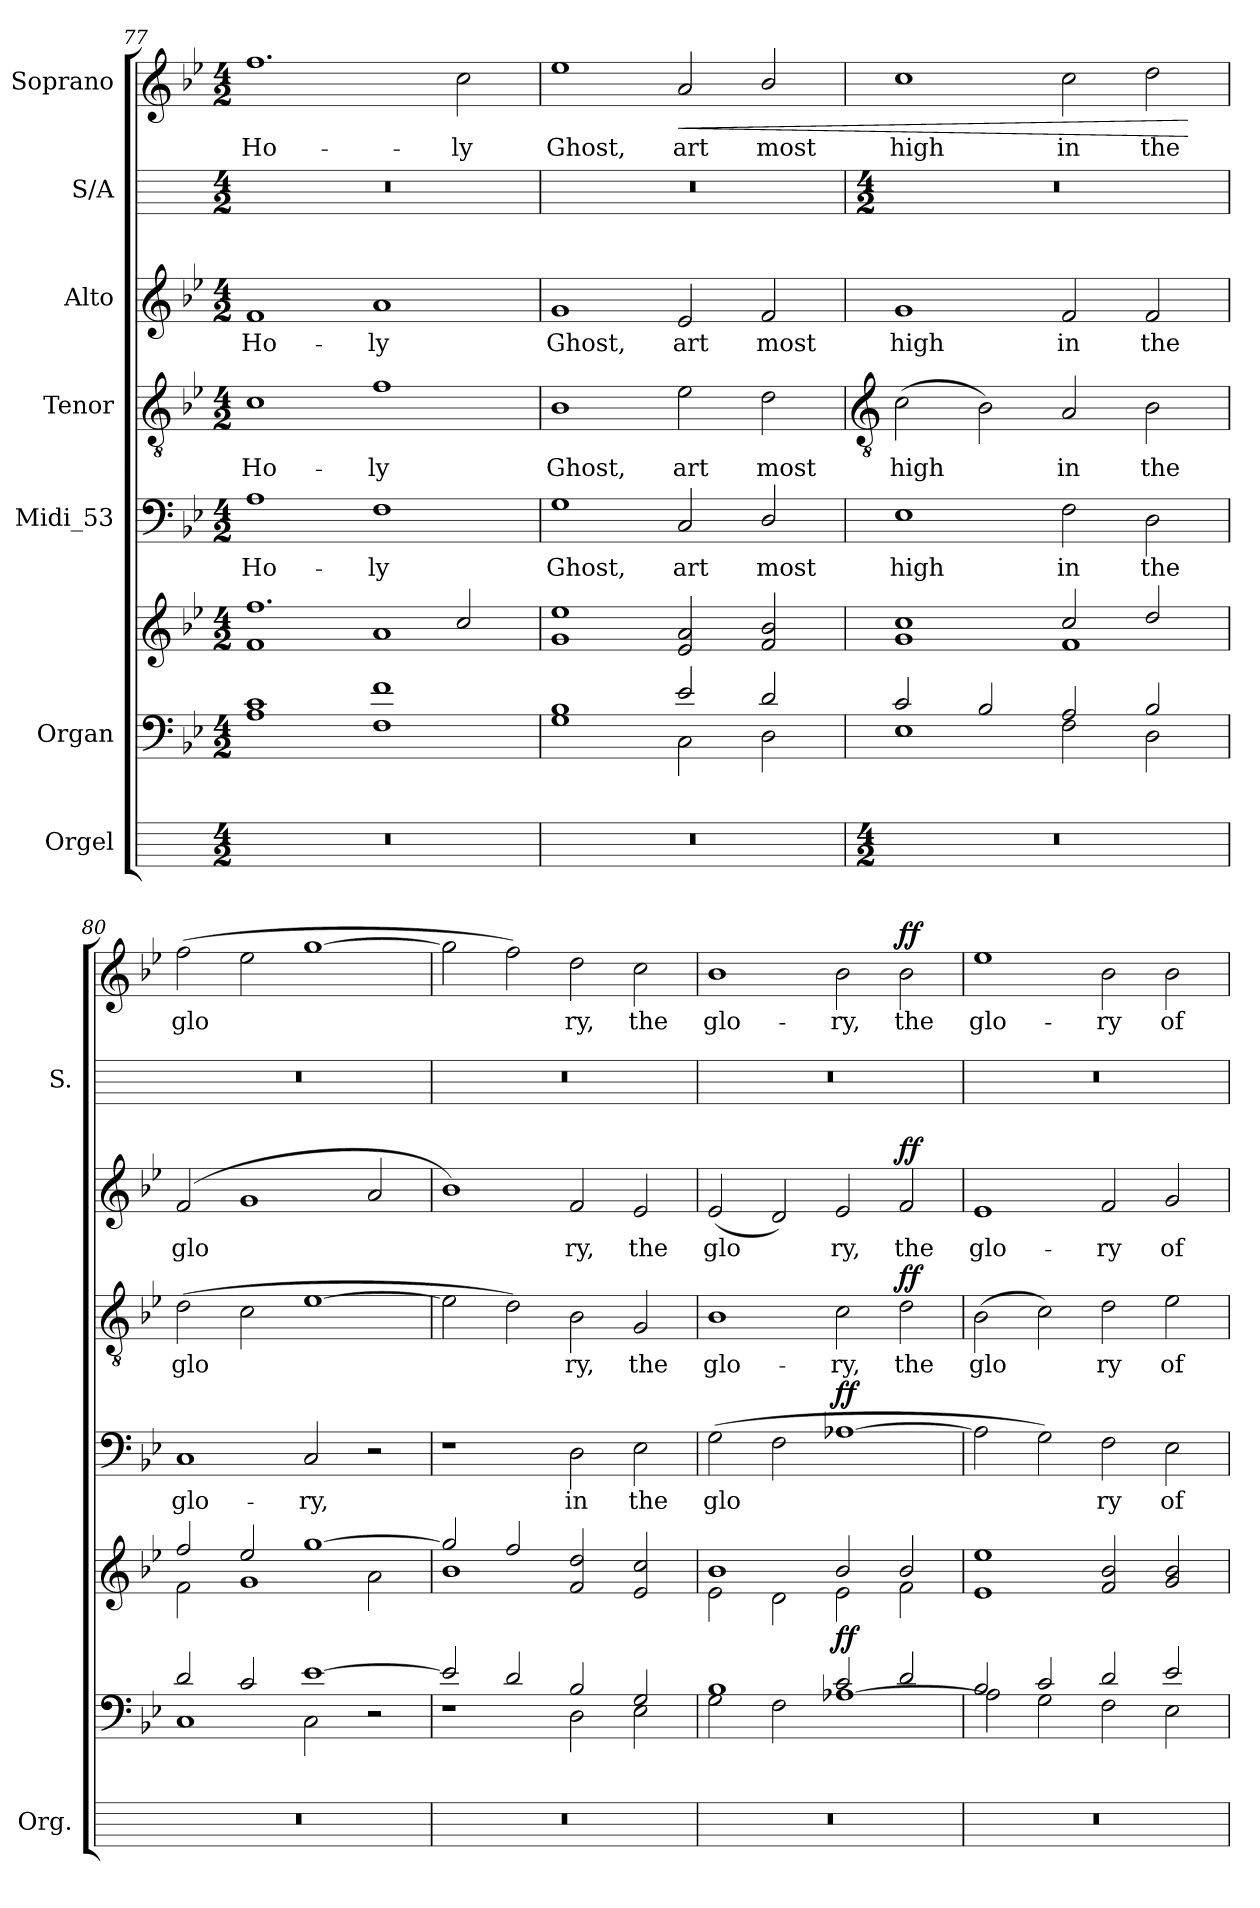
**kern	**kern	**kern	**dynam	**kern	**text	**dynam	**kern	**text	**dynam	**kern	**text	**dynam	**kern	**kern	**text	**dynam
*part7	*part6	*part6	*part6	*part5	*part5	*part5	*part4	*part4	*part4	*part3	*part3	*part3	*part2	*part1	*part1	*part1
*staff8	*staff7	*staff6	*staff6/7	*staff5	*staff5	*staff5	*staff4	*staff4	*staff4	*staff3	*staff3	*staff3	*staff2	*staff1	*staff1	*staff1
*I"Orgel	*I"Organ	*	*	*I"Midi_53	*	*	*I"Tenor	*	*	*I"Alto	*	*	*I"S/A	*I"Soprano	*	*
*I'Org.	*	*	*	*	*	*	*	*	*	*	*	*	*I'S.	*	*	*
*	*clefF4	*clefG2	*	*clefF4	*	*	*clefGv2	*	*	*clefG2	*	*	*	*clefG2	*	*
*	*k[b-e-]	*k[b-e-]	*	*k[b-e-]	*	*	*k[b-e-]	*	*	*k[b-e-]	*	*	*	*k[b-e-]	*	*
*	*B-:	*B-:	*	*B-:	*	*	*B-:	*	*	*B-:	*	*	*	*B-:	*	*
*M4/2	*M4/2	*M4/2	*	*M4/2	*	*	*M4/2	*	*	*M4/2	*	*	*M4/2	*M4/2	*	*
=77	=77	=77	=77	=77	=77	=77	=77	=77	=77	=77	=77	=77	=77	=77	=77	=77
*	*^	*^	*	*	*	*	*	*	*	*	*	*	*	*	*	*
*	*	*^	*	*	*	*	*	*	*	*	*	*	*	*	*	*	*	*
!	!	!	!	!	!	!	!	!LO:LY:b	!	!	!LO:LY:b	!	!	!LO:LY:b	!	!	!	!LO:LY:b	!
0r	1c/	0ryy	1A\	1.ff/	1f\	.	1A	Ho-	.	1c	Ho-	.	1f	Ho-	.	0r	1.ff	Ho-	.
!	!	!	!	!	!	!	!	!LO:LY:b	!	!	!LO:LY:b	!	!	!LO:LY:b	!	!	!	!	!
.	1f/	.	1F\	.	1a\	.	1F	-ly	.	1f	-ly	.	1a	-ly	.	.	.	.	.
!	!	!	!	!	!	!	!	!	!	!	!	!	!	!	!	!	!	!LO:LY:b	!
.	.	.	.	2cc/	.	.	.	.	.	.	.	.	.	.	.	.	2cc	-ly	.
=78	=78	=78	=78	=78	=78	=78	=78	=78	=78	=78	=78	=78	=78	=78	=78	=78	=78	=78	=78
!	!	!	!	!	!	!	!	!LO:LY:b	!	!	!LO:LY:b	!	!	!LO:LY:b	!	!	!	!LO:LY:b	!
0r	1B-/	0ryy	1G\	1ee-/	1g\	.	1G	Ghost,	.	1B-	Ghost,	.	1g	Ghost,	.	0r	1ee-	Ghost,	.
!	!	!	!	!	!	!	!	!LO:LY:b	!	!	!LO:LY:b	!	!	!LO:LY:b	!	!	!	!LO:LY:b	!LO:HP:b
.	2e-/	.	2C\	2e-/ 2a/	1ryy	.	2C	art	.	2e-	art	.	2e-	art	.	.	2a	art	<
!	!	!	!	!	!	!	!	!LO:LY:b	!	!	!LO:LY:b	!	!	!LO:LY:b	!	!	!	!LO:LY:b	!
.	2d/	.	2D\	2f/ 2b-/	.	.	2D/	most	.	2d	most	.	2f	most	.	.	2b-/	most	.
!!LO:LB:g=z
=79	=79	=79	=79	=79	=79	=79	=79	=79	=79	=79	=79	=79	=79	=79	=79	=79	=79	=79	=79
*	*	*	*	*	*	*	*	*	*	*clefGv2	*	*	*	*	*	*	*	*	*
*M4/2	*	*	*	*	*	*	*	*	*	*	*	*	*	*	*	*M4/2	*	*	*
!	!	!	!	!	!	!	!	!LO:LY:b	!	!	!LO:LY:b	!	!	!LO:LY:b	!	!	!	!LO:LY:b	!
0r	2c/	0ryy	1E-\	1cc/	1g\	.	1E-	high	.	(>2c	high	.	1g	high	.	0r	1cc	high	.
.	2B-/	.	.	.	.	.	.	.	.	2B-)	.	.	.	.	.	.	.	.	.
!	!	!	!	!	!	!	!	!LO:LY:b	!	!	!LO:LY:b	!	!	!LO:LY:b	!	!	!	!LO:LY:b	!
.	2A/	.	2F\	2cc/	1f\	.	2F	in	.	2A	in	.	2f	in	.	.	2cc	in	.
!	!	!	!	!	!	!	!	!LO:LY:b	!	!	!LO:LY:b	!	!	!LO:LY:b	!	!	!	!LO:LY:b	!
.	2B-/	.	2D\	2dd/	.	.	2D	the	.	2B-	the	.	2f	the	.	.	2dd	the	.
*	*v	*v	*v	*	*	*	*	*	*	*	*	*	*	*	*	*	*	*	*
*	*	*v	*v	*	*	*	*	*	*	*	*	*	*	*	*	*	*
.	.	.	.	.	.	.	.	.	.	.	.	.	.	.	.	[
=80	=80	=80	=80	=80	=80	=80	=80	=80	=80	=80	=80	=80	=80	=80	=80	=80
*	*^	*^	*	*	*	*	*	*	*	*	*	*	*	*	*	*
*	*	*^	*	*	*	*	*	*	*	*	*	*	*	*	*	*	*	*
!	!	!	!	!	!	!	!	!LO:LY:b	!	!	!LO:LY:b	!	!	!LO:LY:b	!	!	!	!LO:LY:b	!
0r	2d/	0ryy	1C\	2ff/	2f\	.	1C	glo-	.	(>2d	glo	.	(<2f	glo	.	0r	(>2ff	glo	.
.	2c/	.	.	2ee-/	1g\	.	.	.	.	2c	.	.	1g	.	.	.	2ee-	.	.
!	!	!	!	!	!	!	!	!LO:LY:b	!	!	!	!	!	!	!	!	!	!	!
.	[1e-/	.	2C\	[1gg/	.	.	2C	-ry,	.	[1e-	.	.	.	.	.	.	[1gg	.	.
.	.	.	2r	.	2a\	.	2r	.	.	.	.	.	2a	.	.	.	.	.	.
=81	=81	=81	=81	=81	=81	=81	=81	=81	=81	=81	=81	=81	=81	=81	=81	=81	=81	=81	=81
0r	2e-/]	0ryy	1r	2gg/]	1b-\	.	1r	.	.	2e-]	.	.	1b-)	.	.	0r	2gg]	.	.
.	2d/	.	.	2ff/	.	.	.	.	.	2d)	.	.	.	.	.	.	2ff)	.	.
!	!	!	!	!	!	!	!	!LO:LY:b	!	!	!LO:LY:b	!	!	!LO:LY:b	!	!	!	!LO:LY:b	!
.	2B-/	.	2D\	2f/ 2dd/	1ryy	.	2D	in	.	2B-	ry,	.	2f	ry,	.	.	2dd	ry,	.
!	!	!	!	!	!	!	!	!LO:LY:b	!	!	!LO:LY:b	!	!	!LO:LY:b	!	!	!	!LO:LY:b	!
.	2G/	.	2E-\	2e-/ 2cc/	.	.	2E-	the	.	2G	the	.	2e-	the	.	.	2cc	the	.
=82	=82	=82	=82	=82	=82	=82	=82	=82	=82	=82	=82	=82	=82	=82	=82	=82	=82	=82	=82
!	!	!	!	!	!	!	!	!LO:LY:b	!	!	!LO:LY:b	!	!	!LO:LY:b	!	!	!	!LO:LY:b	!
0r	1B-/	0ryy	2G\	1b-/	2e-\	.	(>2G	glo	.	1B-	glo-	.	(<2e-	glo	.	0r	1b-	glo-	.
.	.	.	2F\	.	2d\	.	2F	.	.	.	.	.	2d)	.	.	.	.	.	.
!	!	!	!	!	!	!LO:DY:b	!	!	!LO:DY:b	!	!LO:LY:b	!	!	!LO:LY:b	!	!	!	!LO:LY:b	!
.	2c/	.	[1A-X\	2b-/	2e-\	ff	[1A-X	.	ff	2c	-ry,	.	2e-	ry,	.	.	2b-	-ry,	.
!	!	!	!	!	!	!	!	!	!	!	!LO:LY:b	!LO:DY:a	!	!LO:LY:b	!LO:DY:a	!	!	!LO:LY:b	!LO:DY:a
.	2d/	.	.	2b-/	2f\	.	.	.	.	2d	the	ff	2f	the	ff	.	2b-	the	ff
=83	=83	=83	=83	=83	=83	=83	=83	=83	=83	=83	=83	=83	=83	=83	=83	=83	=83	=83	=83
!	!	!	!	!	!	!	!	!	!	!	!LO:LY:b	!	!	!LO:LY:b	!	!	!	!LO:LY:b	!
0r	2B-/	0ryy	2A-\]	1ee-/	1e-\	.	2A-]	.	.	(>2B-	glo	.	1e-	glo-	.	0r	1ee-	glo-	.
.	2c/	.	2G\	.	.	.	2G)	.	.	2c)	.	.	.	.	.	.	.	.	.
!	!	!	!	!	!	!	!	!LO:LY:b	!	!	!LO:LY:b	!	!	!LO:LY:b	!	!	!	!LO:LY:b	!
.	2d/	.	2F\	2f/ 2b-/	1ryy	.	2F	ry	.	2d	ry	.	2f	-ry	.	.	2b-	-ry	.
!	!	!	!	!	!	!	!	!LO:LY:b	!	!	!LO:LY:b	!	!	!LO:LY:b	!	!	!	!LO:LY:b	!
.	2e-/	.	2E-\	2g/ 2b-/	.	.	2E-	of	.	2e-	of	.	2g	of	.	.	2b-	of	.
*	*v	*v	*v	*	*	*	*	*	*	*	*	*	*	*	*	*	*	*	*
*	*	*v	*v	*	*	*	*	*	*	*	*	*	*	*	*	*	*
=	=	=	=	=	=	=	=	=	=	=	=	=	=	=	=	=
*-	*-	*-	*-	*-	*-	*-	*-	*-	*-	*-	*-	*-	*-	*-	*-	*-
